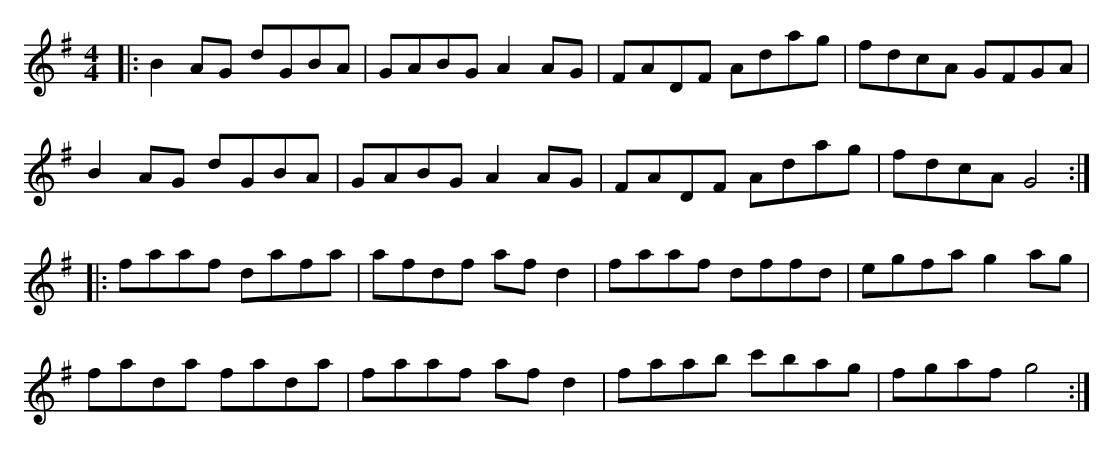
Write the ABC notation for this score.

X:1
M:4/4
K:G
|:B2 AG dGBA|GABG A2 AG|FADF Adag|fdcA GFGA|
B2 AG dGBA|GABG A2 AG|FADF Adag|fdcA G4:|
|:faaf dafa|afdf af d2|faaf dffd|egfa g2 ag|
fada fada|faaf af d2|faab c'bag|fgaf g4:|
